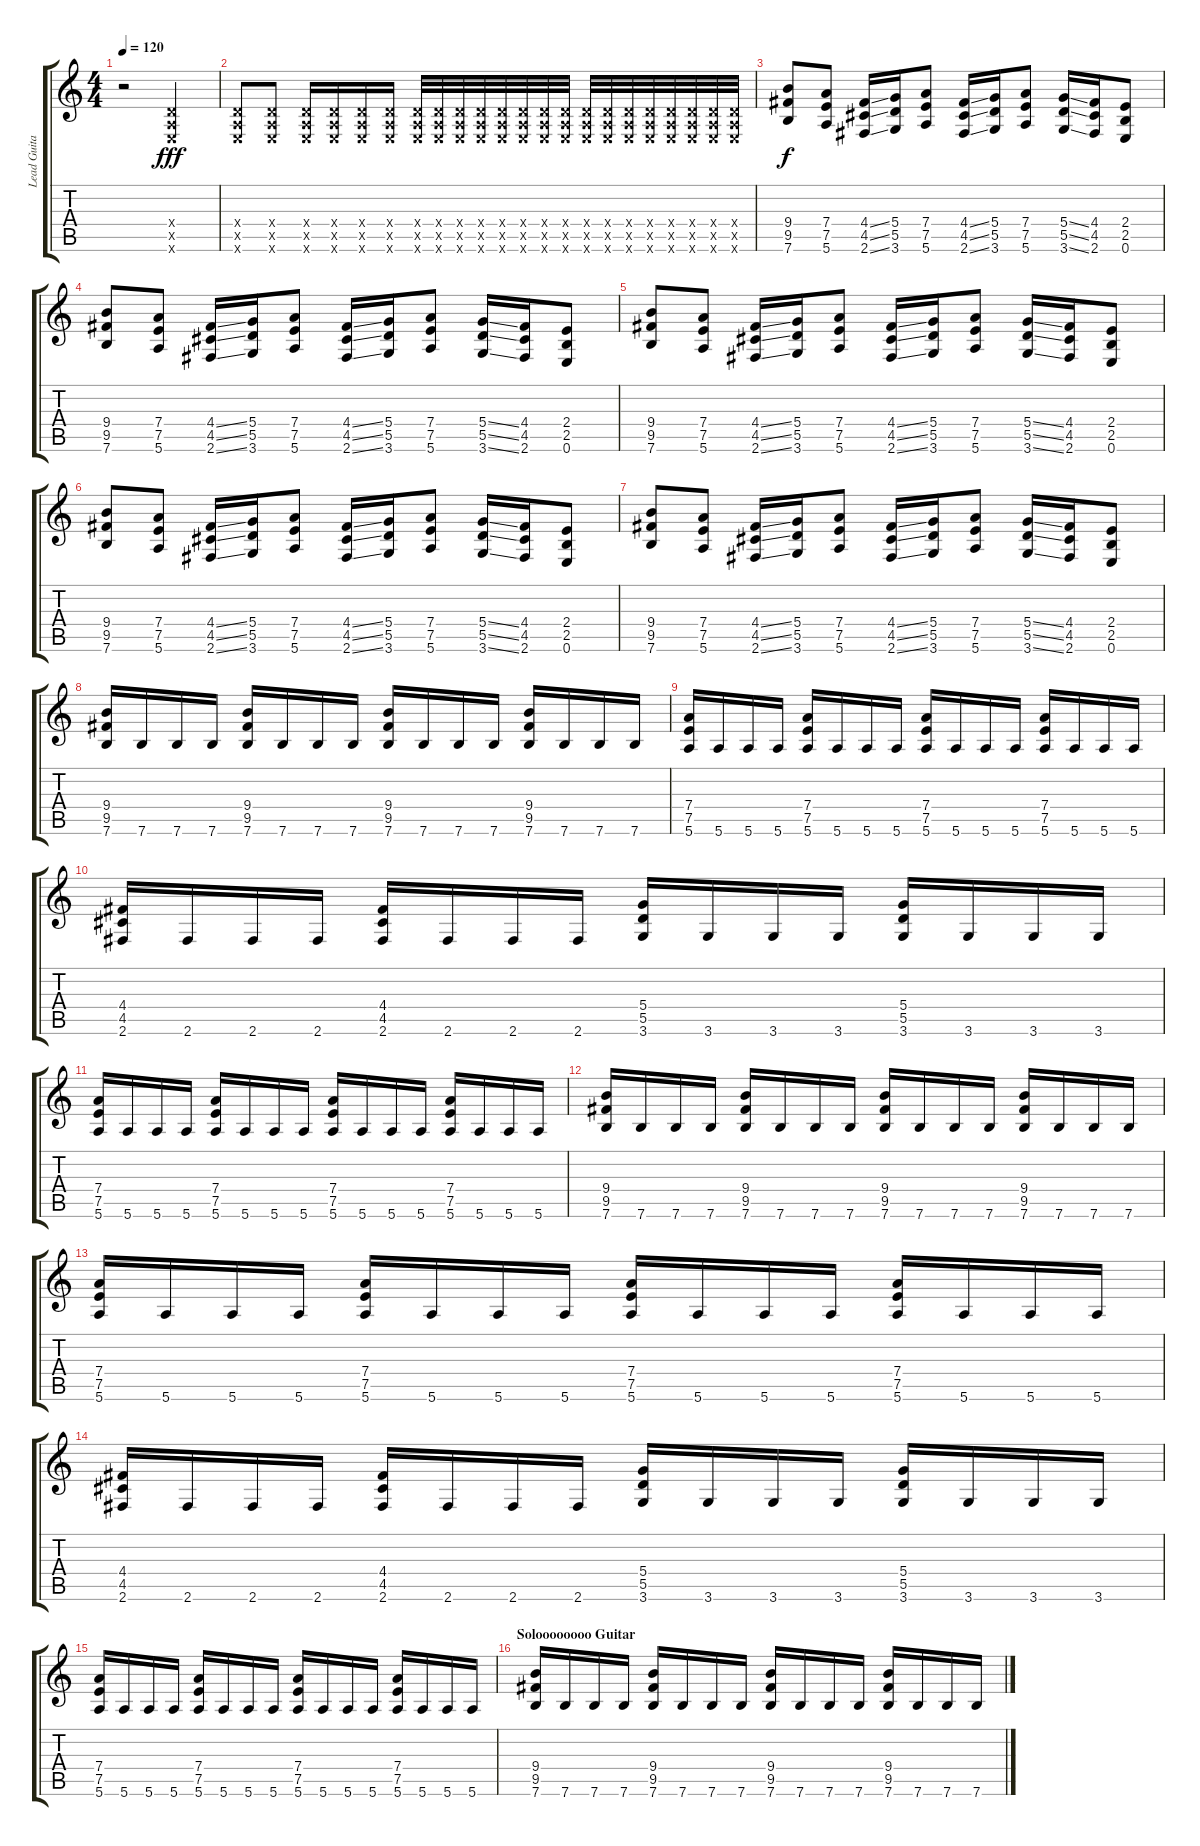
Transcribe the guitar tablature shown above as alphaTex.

\track ("Lead Guitar" "Lead Guita") {instrument distortionguitar}
\staff {score tabs}
\tuning (E4 B3 G3 D3 A2 E2) {hide}
\ts (4 4)
\tempo 120
\clef g2
\ks c
r.2{dy fff instrument distortionguitar} (0.4{x} 0.5{x} 0.6{x}).2 |
(0.4{x} 0.5{x} 0.6{x}).8 (0.4{x} 0.5{x} 0.6{x}).8 (0.4{x} 0.5{x} 0.6{x}).16 (0.4{x} 0.5{x} 0.6{x}).16 (0.4{x} 0.5{x} 0.6{x}).16 (0.4{x} 0.5{x} 0.6{x}).16 (0.4{x} 0.5{x} 0.6{x}).32 (0.4{x} 0.5{x} 0.6{x}).32 (0.4{x} 0.5{x} 0.6{x}).32 (0.4{x} 0.5{x} 0.6{x}).32 (0.4{x} 0.5{x} 0.6{x}).32 (0.4{x} 0.5{x} 0.6{x}).32 (0.4{x} 0.5{x} 0.6{x}).32 (0.4{x} 0.5{x} 0.6{x}).32 (0.4{x} 0.5{x} 0.6{x}).32 (0.4{x} 0.5{x} 0.6{x}).32 (0.4{x} 0.5{x} 0.6{x}).32 (0.4{x} 0.5{x} 0.6{x}).32 (0.4{x} 0.5{x} 0.6{x}).32 (0.4{x} 0.5{x} 0.6{x}).32 (0.4{x} 0.5{x} 0.6{x}).32 (0.4{x} 0.5{x} 0.6{x}).32 |
(9.4 9.5 7.6).8{dy f} (7.4 7.5 5.6).8 (4.4{ss} 4.5{ss} 2.6{ss}).16 (5.4 5.5 3.6).16 (7.4 7.5 5.6).8 (4.4{ss} 4.5{ss} 2.6{ss}).16 (5.4 5.5 3.6).16 (7.4 7.5 5.6).8 (5.4{ss} 5.5{ss} 3.6{ss}).16 (4.4 4.5 2.6).16 (2.4 2.5 0.6).8 |
(9.4 9.5 7.6).8 (7.4 7.5 5.6).8 (4.4{ss} 4.5{ss} 2.6{ss}).16 (5.4 5.5 3.6).16 (7.4 7.5 5.6).8 (4.4{ss} 4.5{ss} 2.6{ss}).16 (5.4 5.5 3.6).16 (7.4 7.5 5.6).8 (5.4{ss} 5.5{ss} 3.6{ss}).16 (4.4 4.5 2.6).16 (2.4 2.5 0.6).8 |
(9.4 9.5 7.6).8 (7.4 7.5 5.6).8 (4.4{ss} 4.5{ss} 2.6{ss}).16 (5.4 5.5 3.6).16 (7.4 7.5 5.6).8 (4.4{ss} 4.5{ss} 2.6{ss}).16 (5.4 5.5 3.6).16 (7.4 7.5 5.6).8 (5.4{ss} 5.5{ss} 3.6{ss}).16 (4.4 4.5 2.6).16 (2.4 2.5 0.6).8 |
(9.4 9.5 7.6).8 (7.4 7.5 5.6).8 (4.4{ss} 4.5{ss} 2.6{ss}).16 (5.4 5.5 3.6).16 (7.4 7.5 5.6).8 (4.4{ss} 4.5{ss} 2.6{ss}).16 (5.4 5.5 3.6).16 (7.4 7.5 5.6).8 (5.4{ss} 5.5{ss} 3.6{ss}).16 (4.4 4.5 2.6).16 (2.4 2.5 0.6).8 |
(9.4 9.5 7.6).8 (7.4 7.5 5.6).8 (4.4{ss} 4.5{ss} 2.6{ss}).16 (5.4 5.5 3.6).16 (7.4 7.5 5.6).8 (4.4{ss} 4.5{ss} 2.6{ss}).16 (5.4 5.5 3.6).16 (7.4 7.5 5.6).8 (5.4{ss} 5.5{ss} 3.6{ss}).16 (4.4 4.5 2.6).16 (2.4 2.5 0.6).8 |
(9.4 9.5 7.6).16 7.6.16 7.6.16 7.6.16 (9.4 9.5 7.6).16 7.6.16 7.6.16 7.6.16 (9.4 9.5 7.6).16 7.6.16 7.6.16 7.6.16 (9.4 9.5 7.6).16 7.6.16 7.6.16 7.6.16 |
(7.4 7.5 5.6).16 5.6.16 5.6.16 5.6.16 (7.4 7.5 5.6).16 5.6.16 5.6.16 5.6.16 (7.4 7.5 5.6).16 5.6.16 5.6.16 5.6.16 (7.4 7.5 5.6).16 5.6.16 5.6.16 5.6.16 |
(4.4 4.5 2.6).16 2.6.16 2.6.16 2.6.16 (4.4 4.5 2.6).16 2.6.16 2.6.16 2.6.16 (5.4 5.5 3.6).16 3.6.16 3.6.16 3.6.16 (5.4 5.5 3.6).16 3.6.16 3.6.16 3.6.16 |
(7.4 7.5 5.6).16 5.6.16 5.6.16 5.6.16 (7.4 7.5 5.6).16 5.6.16 5.6.16 5.6.16 (7.4 7.5 5.6).16 5.6.16 5.6.16 5.6.16 (7.4 7.5 5.6).16 5.6.16 5.6.16 5.6.16 |
(9.4 9.5 7.6).16 7.6.16 7.6.16 7.6.16 (9.4 9.5 7.6).16 7.6.16 7.6.16 7.6.16 (9.4 9.5 7.6).16 7.6.16 7.6.16 7.6.16 (9.4 9.5 7.6).16 7.6.16 7.6.16 7.6.16 |
(7.4 7.5 5.6).16 5.6.16 5.6.16 5.6.16 (7.4 7.5 5.6).16 5.6.16 5.6.16 5.6.16 (7.4 7.5 5.6).16 5.6.16 5.6.16 5.6.16 (7.4 7.5 5.6).16 5.6.16 5.6.16 5.6.16 |
(4.4 4.5 2.6).16 2.6.16 2.6.16 2.6.16 (4.4 4.5 2.6).16 2.6.16 2.6.16 2.6.16 (5.4 5.5 3.6).16 3.6.16 3.6.16 3.6.16 (5.4 5.5 3.6).16 3.6.16 3.6.16 3.6.16 |
(7.4 7.5 5.6).16 5.6.16 5.6.16 5.6.16 (7.4 7.5 5.6).16 5.6.16 5.6.16 5.6.16 (7.4 7.5 5.6).16 5.6.16 5.6.16 5.6.16 (7.4 7.5 5.6).16 5.6.16 5.6.16 5.6.16 |
\section ("" "Soloooooooo Guitar")
(9.4 9.5 7.6).16 7.6.16 7.6.16 7.6.16 (9.4 9.5 7.6).16 7.6.16 7.6.16 7.6.16 (9.4 9.5 7.6).16 7.6.16 7.6.16 7.6.16 (9.4 9.5 7.6).16 7.6.16 7.6.16 7.6.16
